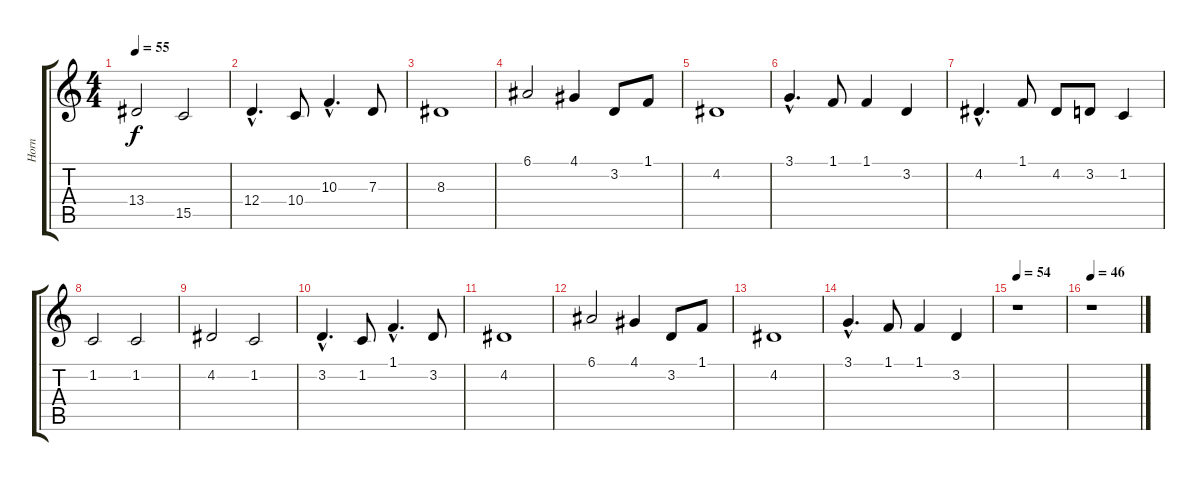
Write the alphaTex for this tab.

\track ("Horn" "Horn") {instrument englishhorn}
\staff {score tabs}
\tuning (E4 B3 G3 D3 A2 E2) {hide}
\ts (4 4)
\tempo 55
\clef g2
\ks c
13.4.2{dy f} 15.5.2 |
12.4{hac}.4{d} 10.4.8 10.3{hac}.4{d} 7.3.8 |
8.3.1 |
6.1.2 4.1.4 3.2.8 1.1.8 |
4.2.1 |
3.1{hac}.4{d} 1.1.8 1.1.4 3.2.4 |
4.2{hac}.4{d} 1.1.8 4.2.8 3.2.8 1.2.4 |
1.2.2 1.2.2 |
4.2.2 1.2.2 |
3.2{hac}.4{d} 1.2.8 1.1{hac}.4{d} 3.2.8 |
4.2.1 |
6.1.2 4.1.4 3.2.8 1.1.8 |
4.2.1 |
3.1{hac}.4{d} 1.1.8 1.1.4 3.2.4 |
\tempo 54
r.1 |
\tempo 46
r.1
